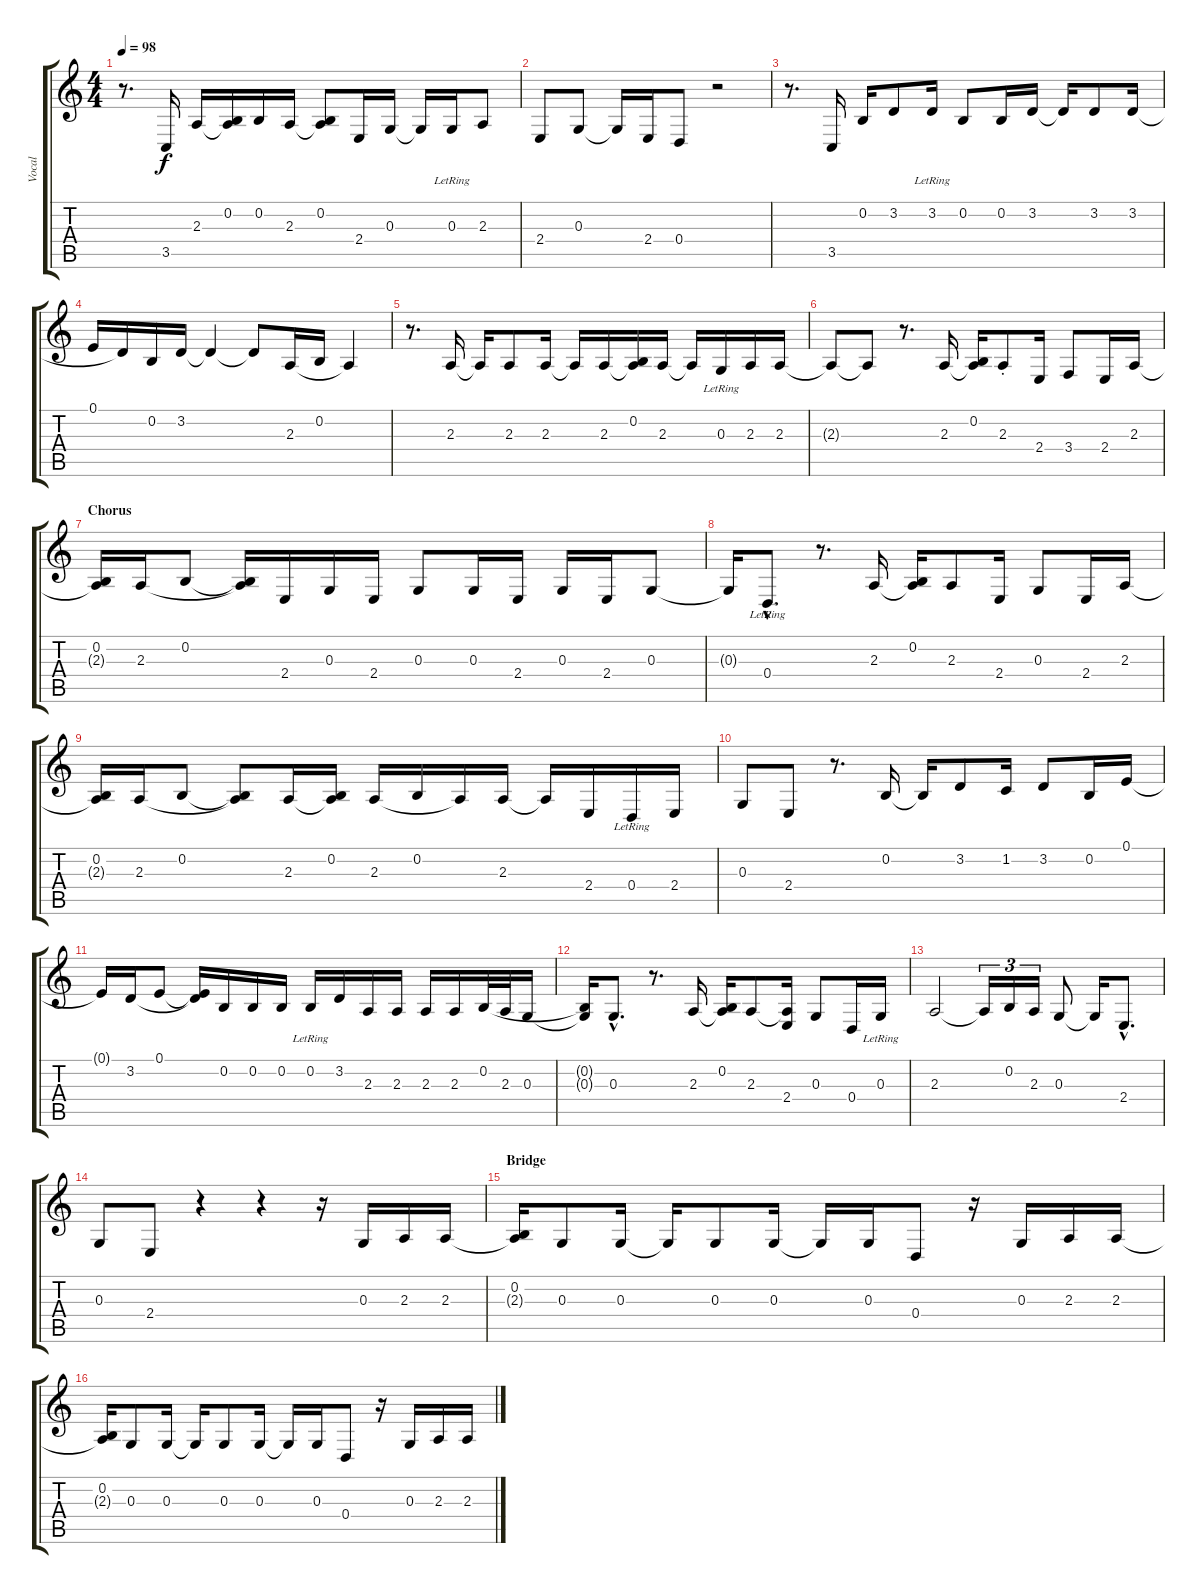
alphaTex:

\track ("Vocal" "Vocal") {instrument lead8bassandlead}
\staff {score tabs}
\tuning (E4 B3 G3 D3 A2 E2) {hide}
\ts (4 4)
\tempo 98
\clef g2
\ks c
r.8{d dy f} 3.5.16 2.3.16 (0.2 2.3{t}).16 0.2.16 2.3.16 (0.2 2.3{t}).8 2.4.16 0.3.16 0.3{t}.16 0.3{lr}.16 2.3.8 |
2.4.8 0.3.8 0.3{t}.16 2.4.16 0.4.8 r.2 |
r.8{d} 3.5.16 0.2.16 3.2.8 3.2{lr}.16 0.2.8 0.2.16 3.2.16 3.2{t}.16 3.2.8 3.2.16 |
0.1.16 3.2{t}.16 0.2.16 3.2.16 3.2{t}.4 3.2{t}.8 2.3.16 0.2.16 2.3{t}.4 |
r.8{d} 2.3.16 2.3{t}.16 2.3.8 2.3.16 2.3{t}.16 2.3.16 (0.2 2.3{t}).16 2.3.16 2.3{t}.16 0.3{lr}.16 2.3.16 2.3.16 |
2.3{t}.8 2.3{t}.8 r.8{d} 2.3.16 (0.2 2.3{t}).16 2.3{st}.8 2.4.16 3.4.8 2.4.16 2.3.16 |
\section ("" "Chorus")
(0.2 2.3{t}).16 2.3.16 0.2.8 (0.2{t} 2.3{t}).16 2.4.16 0.3.16 2.4.16 0.3.8 0.3.16 2.4.16 0.3.16 2.4.16 0.3.8 |
0.3{t}.16 0.4{hac lr}.8{d} r.8{d} 2.3.16 (0.2 2.3{t}).16 2.3.8 2.4.16 0.3.8 2.4.16 2.3.16 |
(0.2 2.3{t}).16 2.3.16 0.2.8 (0.2{t} 2.3{t}).8 2.3.16 (0.2 2.3{t}).16 2.3.16 0.2.16 2.3{t}.16 2.3.16 2.3{t}.16 2.4.16 0.4{lr}.16 2.4.16 |
0.3.8 2.4.8 r.8{d} 0.2.16 0.2{t}.16 3.2.8 1.2.16 3.2.8 0.2.16 0.1.16 |
0.1{t}.16 3.2.16 0.1.8 (0.1{t} 3.2{t}).16 0.2.16 0.2.16 0.2.16 0.2{lr}.16 3.2.16 2.3.16 2.3.16 2.3.16 2.3.16 0.2.32 2.3.32 0.3.16 |
(0.2{t} 0.3{t}).16 0.3{hac}.8{d} r.8{d} 2.3.16 (0.2 2.3{t}).16 2.3.8 (2.3{t} 2.4).16 0.3.8 0.4.16 0.3{lr}.16 |
2.3.2 2.3{t}.16{tu (3 2)} 0.2.16{tu (3 2)} 2.3.16{tu (3 2)} 0.3.8 0.3{t}.16 2.4{hac}.8{d} |
0.3.8 2.4.8 r.4 r.4 r.16 0.3.16 2.3.16 2.3.16 |
\section ("" "Bridge")
(0.2 2.3{t}).16 0.3.8 0.3.16 0.3{t}.16 0.3.8 0.3.16 0.3{t}.16 0.3.16 0.4.8 r.16 0.3.16 2.3.16 2.3.16 |
(0.2 2.3{t}).16 0.3.8 0.3.16 0.3{t}.16 0.3.8 0.3.16 0.3{t}.16 0.3.16 0.4.8 r.16 0.3.16 2.3.16 2.3.16
